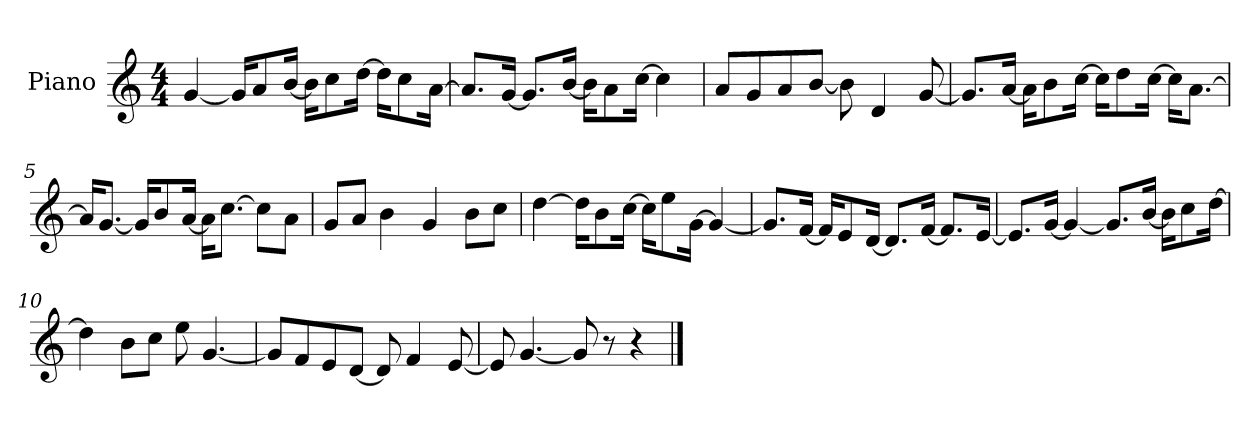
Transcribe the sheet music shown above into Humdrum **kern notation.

**kern
*part1
*staff1
*I"Piano
*I'P-no
*clefG2
*k[]
*M4/4
*MM90
=1
[4g/
16g/KL]
8a/
[16b/Jk
16b\KL]
8cc\
[16dd\Jk
16dd\KL]
8cc\
[16a\Jk
=2
8.a/L]
[16g/Jk
8.g/L]
[16b/Jk
16b\KL]
8a\
[16cc\Jk
4cc\]
=3
8a/L
8g/
8a/
[8b/J
8b\]
4d/
[8g/
=4
8.g/L]
[16a/Jk
16a\KL]
8b\
[16cc\Jk
16cc\KL]
8dd\
[16cc\Jk
16cc\KL]
[8.a\J
!!LO:LB:g=z
=5
16a/KL]
[8.g/J
16g/KL]
8b/
[16a/Jk
16a\KL]
[8.cc\J
8cc\L]
8a\J
=6
8g/L
8a/J
4b\
4g/
8b\L
8cc\J
=7
[4dd\
16dd\KL]
8b\
[16cc\Jk
16cc\KL]
8ee\
[16g\Jk
4g/_
=8
8.g/L]
[16f/Jk
16f/KL]
8e/
[16d/Jk
8.d/L]
[16f/Jk
8.f/L]
[16e/Jk
=9
8.e/L]
[16g/Jk
4g/_
8.g/L]
[16b/Jk
16b\KL]
8cc\
[16dd\Jk
!!LO:LB:g=z
=10
4dd\]
8b\L
8cc\J
8ee\
[4.g/
=11
8g/L]
8f/
8e/
[8d/J
8d/]
4f/
[8e/
=12
8e/]
[4.g/
8g/]
8r
4r
==
*-
